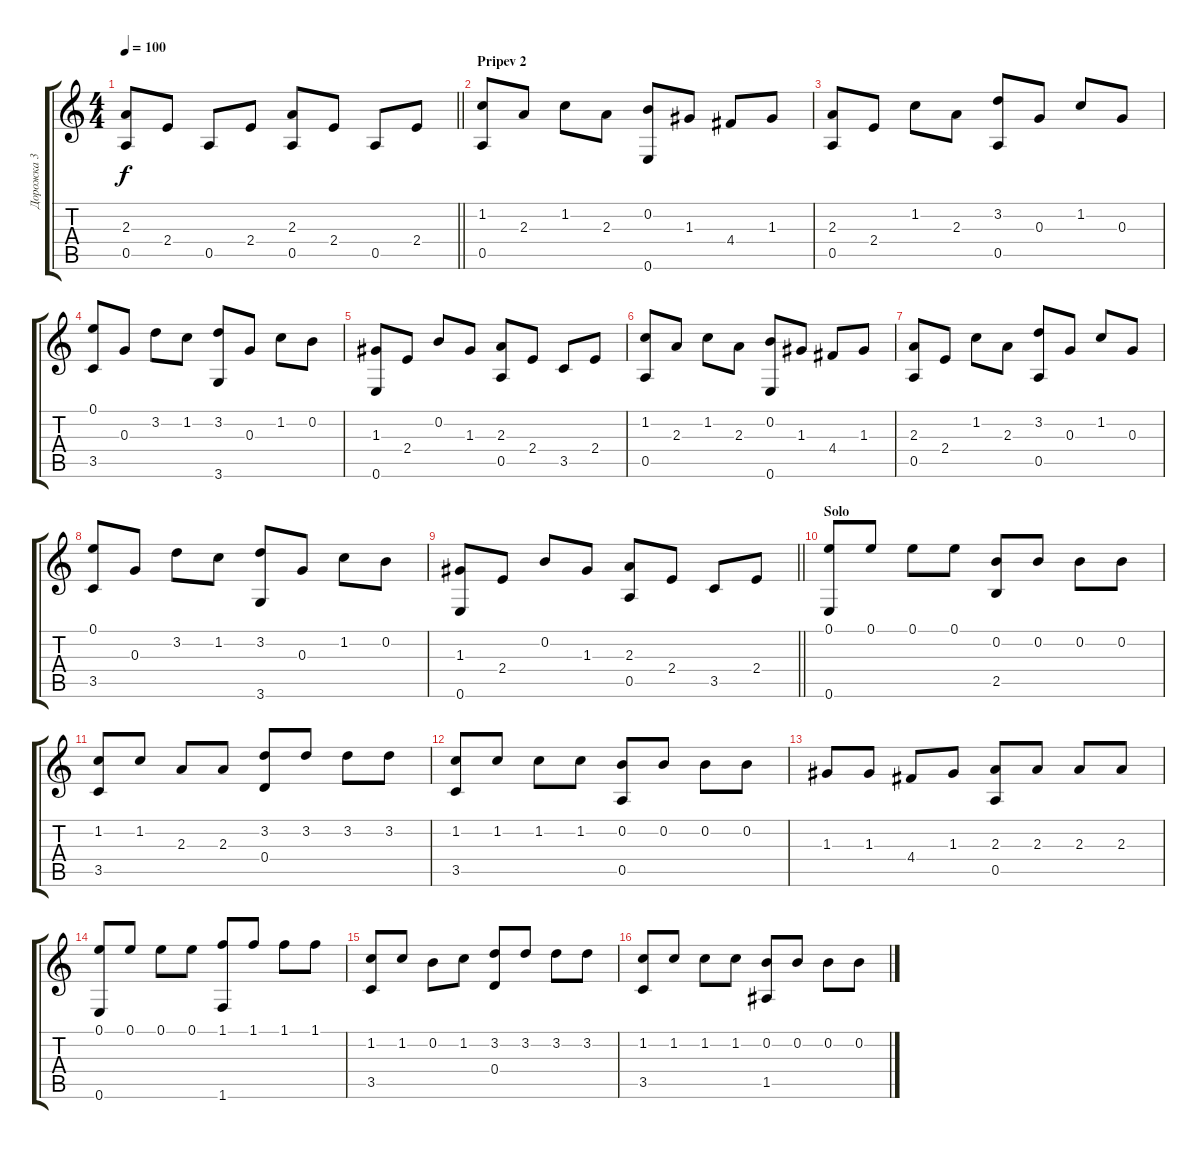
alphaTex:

\track ("Дорожка 3" "Дорожка 3") {instrument acousticguitarsteel}
\staff {score tabs}
\tuning (E4 B3 G3 D3 A2 E2) {hide}
\ts (4 4)
\tempo 100
\clef g2
\barLineRight lightlight
\ks c
(2.3 0.5).8{dy f} 2.4.8 0.5.8 2.4.8 (2.3 0.5).8 2.4.8 0.5.8 2.4.8 |
\section ("" "Pripev 2")
(1.2 0.5).8 2.3.8 1.2.8 2.3.8 (0.2 0.6).8 1.3.8 4.4.8 1.3.8 |
(2.3 0.5).8 2.4.8 1.2.8 2.3.8 (3.2 0.5).8 0.3.8 1.2.8 0.3.8 |
(0.1 3.5).8 0.3.8 3.2.8 1.2.8 (3.2 3.6).8 0.3.8 1.2.8 0.2.8 |
(1.3 0.6).8 2.4.8 0.2.8 1.3.8 (2.3 0.5).8 2.4.8 3.5.8 2.4.8 |
(1.2 0.5).8 2.3.8 1.2.8 2.3.8 (0.2 0.6).8 1.3.8 4.4.8 1.3.8 |
(2.3 0.5).8 2.4.8 1.2.8 2.3.8 (3.2 0.5).8 0.3.8 1.2.8 0.3.8 |
(0.1 3.5).8 0.3.8 3.2.8 1.2.8 (3.2 3.6).8 0.3.8 1.2.8 0.2.8 |
\barLineRight lightlight
(1.3 0.6).8 2.4.8 0.2.8 1.3.8 (2.3 0.5).8 2.4.8 3.5.8 2.4.8 |
\section ("" "Solo")
(0.1 0.6).8 0.1.8 0.1.8 0.1.8 (0.2 2.5).8 0.2.8 0.2.8 0.2.8 |
(1.2 3.5).8 1.2.8 2.3.8 2.3.8 (3.2 0.4).8 3.2.8 3.2.8 3.2.8 |
(1.2 3.5).8 1.2.8 1.2.8 1.2.8 (0.2 0.5).8 0.2.8 0.2.8 0.2.8 |
1.3.8 1.3.8 4.4.8 1.3.8 (2.3 0.5).8 2.3.8 2.3.8 2.3.8 |
(0.1 0.6).8 0.1.8 0.1.8 0.1.8 (1.1 1.6).8 1.1.8 1.1.8 1.1.8 |
(1.2 3.5).8 1.2.8 0.2.8 1.2.8 (3.2 0.4).8 3.2.8 3.2.8 3.2.8 |
(1.2 3.5).8 1.2.8 1.2.8 1.2.8 (0.2 1.5).8 0.2.8 0.2.8 0.2.8
